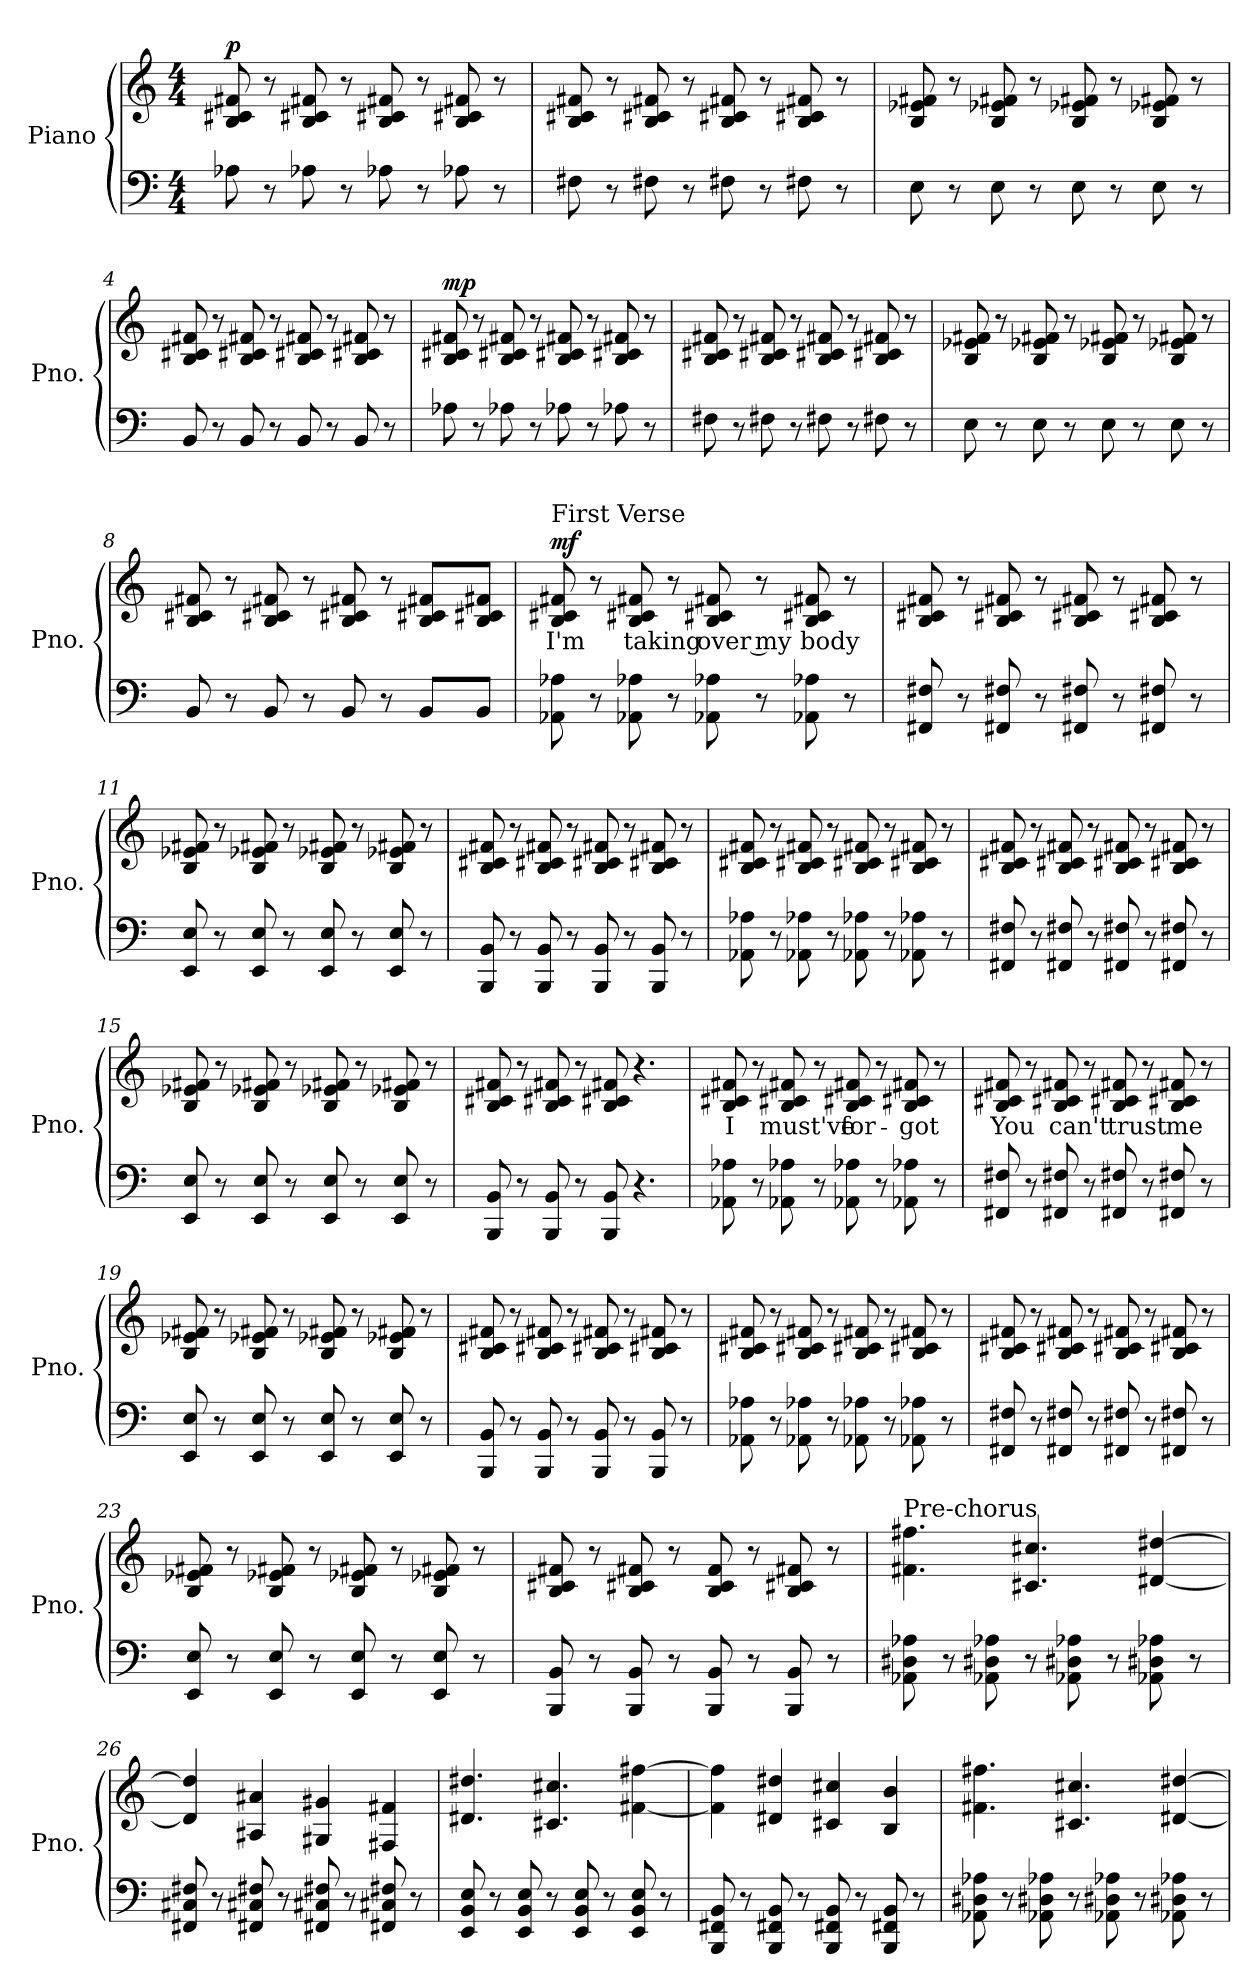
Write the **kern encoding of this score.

**kern	**kern	**text	**dynam
*part1	*part1	*part1	*part1
*staff2	*staff1	*staff1	*staff1/2
*I"Piano	*	*	*
*I'Pno.	*	*	*
*clefF4	*clefG2	*	*
*k[]	*k[]	*	*
*M4/4	*M4/4	*	*
*MM180	*MM180	*	*
=1	=1	=1	=1
!	!	!	!LO:DY:b
8A-X\	8B/ 8c#X/ 8f#X/	.	p
8r	8r	.	.
8A-X\	8B/ 8c#X/ 8f#X/	.	.
8r	8r	.	.
8A-X\	8B/ 8c#X/ 8f#X/	.	.
8r	8r	.	.
8A-X\	8B/ 8c#X/ 8f#X/	.	.
8r	8r	.	.
=2	=2	=2	=2
8F#X\	8B/ 8c#X/ 8f#X/	.	.
8r	8r	.	.
8F#X\	8B/ 8c#X/ 8f#X/	.	.
8r	8r	.	.
8F#X\	8B/ 8c#X/ 8f#X/	.	.
8r	8r	.	.
8F#X\	8B/ 8c#X/ 8f#X/	.	.
8r	8r	.	.
!!LO:LB:g=z
=3	=3	=3	=3
8E\	8B/ 8e-X/ 8f#X/	.	.
8r	8r	.	.
8E\	8B/ 8e-X/ 8f#X/	.	.
8r	8r	.	.
8E\	8B/ 8e-X/ 8f#X/	.	.
8r	8r	.	.
8E\	8B/ 8e-X/ 8f#X/	.	.
8r	8r	.	.
=4	=4	=4	=4
8BB/	8B/ 8c#X/ 8f#X/	.	.
8r	8r	.	.
8BB/	8B/ 8c#X/ 8f#X/	.	.
8r	8r	.	.
8BB/	8B/ 8c#X/ 8f#X/	.	.
8r	8r	.	.
8BB/	8B/ 8c#X/ 8f#X/	.	.
8r	8r	.	.
!!LO:LB:g=z
=5	=5	=5	=5
!	!	!	!LO:DY:b
8A-X\	8B/ 8c#X/ 8f#X/	.	mp
8r	8r	.	.
8A-X\	8B/ 8c#X/ 8f#X/	.	.
8r	8r	.	.
8A-X\	8B/ 8c#X/ 8f#X/	.	.
8r	8r	.	.
8A-X\	8B/ 8c#X/ 8f#X/	.	.
8r	8r	.	.
=6	=6	=6	=6
8F#X\	8B/ 8c#X/ 8f#X/	.	.
8r	8r	.	.
8F#X\	8B/ 8c#X/ 8f#X/	.	.
8r	8r	.	.
8F#X\	8B/ 8c#X/ 8f#X/	.	.
8r	8r	.	.
8F#X\	8B/ 8c#X/ 8f#X/	.	.
8r	8r	.	.
!!LO:LB:g=z
=7	=7	=7	=7
8E\	8B/ 8e-X/ 8f#X/	.	.
8r	8r	.	.
8E\	8B/ 8e-X/ 8f#X/	.	.
8r	8r	.	.
8E\	8B/ 8e-X/ 8f#X/	.	.
8r	8r	.	.
8E\	8B/ 8e-X/ 8f#X/	.	.
8r	8r	.	.
=8	=8	=8	=8
8BB/	8B/ 8c#X/ 8f#X/	.	.
8r	8r	.	.
8BB/	8B/ 8c#X/ 8f#X/	.	.
8r	8r	.	.
8BB/	8B/ 8c#X/ 8f#X/	.	.
8r	8r	.	.
8BB/L	8B/ 8c#X/ 8f#X/L	.	.
8BB/J	8B/ 8c#X/ 8f#X/J	.	.
!!LO:LB:g=z
=9	=9	=9	=9
!	!LO:TX:a:t=First Verse	!	!
!	!	!	!LO:DY:b
8AA-X\ 8A-X\	8B/ 8c#X/ 8f#X/	I'm	mf
8r	8r	.	.
8AA-X\ 8A-X\	8B/ 8c#X/ 8f#X/	taking	.
8r	8r	.	.
8AA-X\ 8A-X\	8B/ 8c#X/ 8f#X/	over my	.
8r	8r	.	.
8AA-X\ 8A-X\	8B/ 8c#X/ 8f#X/	body	.
8r	8r	.	.
=10	=10	=10	=10
8FF#X/ 8F#X/	8B/ 8c#X/ 8f#X/	.	.
8r	8r	.	.
8FF#X/ 8F#X/	8B/ 8c#X/ 8f#X/	.	.
8r	8r	.	.
8FF#X/ 8F#X/	8B/ 8c#X/ 8f#X/	.	.
8r	8r	.	.
8FF#X/ 8F#X/	8B/ 8c#X/ 8f#X/	.	.
8r	8r	.	.
!!LO:PB:g=z
=11	=11	=11	=11
8EE/ 8E/	8B/ 8e-X/ 8f#X/	.	.
8r	8r	.	.
8EE/ 8E/	8B/ 8e-X/ 8f#X/	.	.
8r	8r	.	.
8EE/ 8E/	8B/ 8e-X/ 8f#X/	.	.
8r	8r	.	.
8EE/ 8E/	8B/ 8e-X/ 8f#X/	.	.
8r	8r	.	.
=12	=12	=12	=12
8BBB/ 8BB/	8B/ 8c#X/ 8f#X/	.	.
8r	8r	.	.
8BBB/ 8BB/	8B/ 8c#X/ 8f#X/	.	.
8r	8r	.	.
8BBB/ 8BB/	8B/ 8c#X/ 8f#X/	.	.
8r	8r	.	.
8BBB/ 8BB/	8B/ 8c#X/ 8f#X/	.	.
8r	8r	.	.
!!LO:LB:g=z
=13	=13	=13	=13
8AA-X\ 8A-X\	8B/ 8c#X/ 8f#X/	.	.
8r	8r	.	.
8AA-X\ 8A-X\	8B/ 8c#X/ 8f#X/	.	.
8r	8r	.	.
8AA-X\ 8A-X\	8B/ 8c#X/ 8f#X/	.	.
8r	8r	.	.
8AA-X\ 8A-X\	8B/ 8c#X/ 8f#X/	.	.
8r	8r	.	.
=14	=14	=14	=14
8FF#X/ 8F#X/	8B/ 8c#X/ 8f#X/	.	.
8r	8r	.	.
8FF#X/ 8F#X/	8B/ 8c#X/ 8f#X/	.	.
8r	8r	.	.
8FF#X/ 8F#X/	8B/ 8c#X/ 8f#X/	.	.
8r	8r	.	.
8FF#X/ 8F#X/	8B/ 8c#X/ 8f#X/	.	.
8r	8r	.	.
!!LO:LB:g=z
=15	=15	=15	=15
8EE/ 8E/	8B/ 8e-X/ 8f#X/	.	.
8r	8r	.	.
8EE/ 8E/	8B/ 8e-X/ 8f#X/	.	.
8r	8r	.	.
8EE/ 8E/	8B/ 8e-X/ 8f#X/	.	.
8r	8r	.	.
8EE/ 8E/	8B/ 8e-X/ 8f#X/	.	.
8r	8r	.	.
=16	=16	=16	=16
8BBB/ 8BB/	8B/ 8c#X/ 8f#X/	.	.
8r	8r	.	.
8BBB/ 8BB/	8B/ 8c#X/ 8f#X/	.	.
8r	8r	.	.
8BBB/ 8BB/	8B/ 8c#X/ 8f#X/	.	.
4.r	4.r	.	.
=17	=17	=17	=17
8AA-X\ 8A-X\	8B/ 8c#X/ 8f#X/	I	.
8r	8r	.	.
8AA-X\ 8A-X\	8B/ 8c#X/ 8f#X/	must've	.
8r	8r	.	.
8AA-X\ 8A-X\	8B/ 8c#X/ 8f#X/	for-	.
8r	8r	.	.
8AA-X\ 8A-X\	8B/ 8c#X/ 8f#X/	-got	.
8r	8r	.	.
!!LO:LB:g=z
=18	=18	=18	=18
8FF#X/ 8F#X/	8B/ 8c#X/ 8f#X/	You	.
8r	8r	.	.
8FF#X/ 8F#X/	8B/ 8c#X/ 8f#X/	can't	.
8r	8r	.	.
8FF#X/ 8F#X/	8B/ 8c#X/ 8f#X/	trust	.
8r	8r	.	.
8FF#X/ 8F#X/	8B/ 8c#X/ 8f#X/	me	.
8r	8r	.	.
=19	=19	=19	=19
8EE/ 8E/	8B/ 8e-X/ 8f#X/	.	.
8r	8r	.	.
8EE/ 8E/	8B/ 8e-X/ 8f#X/	.	.
8r	8r	.	.
8EE/ 8E/	8B/ 8e-X/ 8f#X/	.	.
8r	8r	.	.
8EE/ 8E/	8B/ 8e-X/ 8f#X/	.	.
8r	8r	.	.
!!LO:LB:g=z
=20	=20	=20	=20
8BBB/ 8BB/	8B/ 8c#X/ 8f#X/	.	.
8r	8r	.	.
8BBB/ 8BB/	8B/ 8c#X/ 8f#X/	.	.
8r	8r	.	.
8BBB/ 8BB/	8B/ 8c#X/ 8f#X/	.	.
8r	8r	.	.
8BBB/ 8BB/	8B/ 8c#X/ 8f#X/	.	.
8r	8r	.	.
=21	=21	=21	=21
8AA-X\ 8A-X\	8B/ 8c#X/ 8f#X/	.	.
8r	8r	.	.
8AA-X\ 8A-X\	8B/ 8c#X/ 8f#X/	.	.
8r	8r	.	.
8AA-X\ 8A-X\	8B/ 8c#X/ 8f#X/	.	.
8r	8r	.	.
8AA-X\ 8A-X\	8B/ 8c#X/ 8f#X/	.	.
8r	8r	.	.
!!LO:LB:g=z
=22	=22	=22	=22
8FF#X/ 8F#X/	8B/ 8c#X/ 8f#X/	.	.
8r	8r	.	.
8FF#X/ 8F#X/	8B/ 8c#X/ 8f#X/	.	.
8r	8r	.	.
8FF#X/ 8F#X/	8B/ 8c#X/ 8f#X/	.	.
8r	8r	.	.
8FF#X/ 8F#X/	8B/ 8c#X/ 8f#X/	.	.
8r	8r	.	.
=23	=23	=23	=23
8EE/ 8E/	8B/ 8e-X/ 8f#X/	.	.
8r	8r	.	.
8EE/ 8E/	8B/ 8e-X/ 8f#X/	.	.
8r	8r	.	.
8EE/ 8E/	8B/ 8e-X/ 8f#X/	.	.
8r	8r	.	.
8EE/ 8E/	8B/ 8e-X/ 8f#X/	.	.
8r	8r	.	.
=24	=24	=24	=24
8BBB/ 8BB/	8B/ 8c#X/ 8f#X/	.	.
8r	8r	.	.
8BBB/ 8BB/	8B/ 8c#X/ 8f#X/	.	.
8r	8r	.	.
8BBB/ 8BB/	8B/ 8c#/ 8f#/	.	.
8r	8r	.	.
8BBB/ 8BB/	8B/ 8c#X/ 8f#X/	.	.
8r	8r	.	.
!!LO:PB:g=z
=25	=25	=25	=25
!	!LO:TX:a:t=Pre-chorus	!	!
8AA-X\ 8D#X\ 8A-X\	4.f#X\ 4.ff#X\	.	.
8r	.	.	.
8AA-X\ 8D#X\ 8A-X\	.	.	.
8r	4.c#X/ 4.cc#X/	.	.
8AA-X\ 8D#X\ 8A-X\	.	.	.
8r	.	.	.
8AA-X\ 8D#X\ 8A-X\	[4d#X/ [4dd#X/	.	.
8r	.	.	.
=26	=26	=26	=26
8FF#X/ 8C#X/ 8F#X/	4d#/] 4dd#/]	.	.
8r	.	.	.
8FF#X/ 8C#X/ 8F#X/	4A#X/ 4a#X/	.	.
8r	.	.	.
8FF#X/ 8C#X/ 8F#X/	4G#X/ 4g#X/	.	.
8r	.	.	.
8FF#X/ 8C#X/ 8F#X/	4F#X/ 4f#X/	.	.
8r	.	.	.
=27	=27	=27	=27
8EE/ 8BB/ 8E/	4.d#X/ 4.dd#X/	.	.
8r	.	.	.
8EE/ 8BB/ 8E/	.	.	.
8r	4.c#X/ 4.cc#X/	.	.
8EE/ 8BB/ 8E/	.	.	.
8r	.	.	.
8EE/ 8BB/ 8E/	[4f#X\ [4ff#X\	.	.
8r	.	.	.
!!LO:LB:g=z
=28	=28	=28	=28
8BBB/ 8FF#X/ 8BB/	4f#\] 4ff#\]	.	.
8r	.	.	.
8BBB/ 8FF#X/ 8BB/	4d#X/ 4dd#X/	.	.
8r	.	.	.
8BBB/ 8FF#X/ 8BB/	4c#X/ 4cc#X/	.	.
8r	.	.	.
8BBB/ 8FF#X/ 8BB/	4B/ 4b/	.	.
8r	.	.	.
=29	=29	=29	=29
8AA-X\ 8D#X\ 8A-X\	4.f#X\ 4.ff#X\	.	.
8r	.	.	.
8AA-X\ 8D#X\ 8A-X\	.	.	.
8r	4.c#X/ 4.cc#X/	.	.
8AA-X\ 8D#X\ 8A-X\	.	.	.
8r	.	.	.
8AA-X\ 8D#X\ 8A-X\	[4d#X/ [4dd#X/	.	.
8r	.	.	.
=	=	=	=
*-	*-	*-	*-
